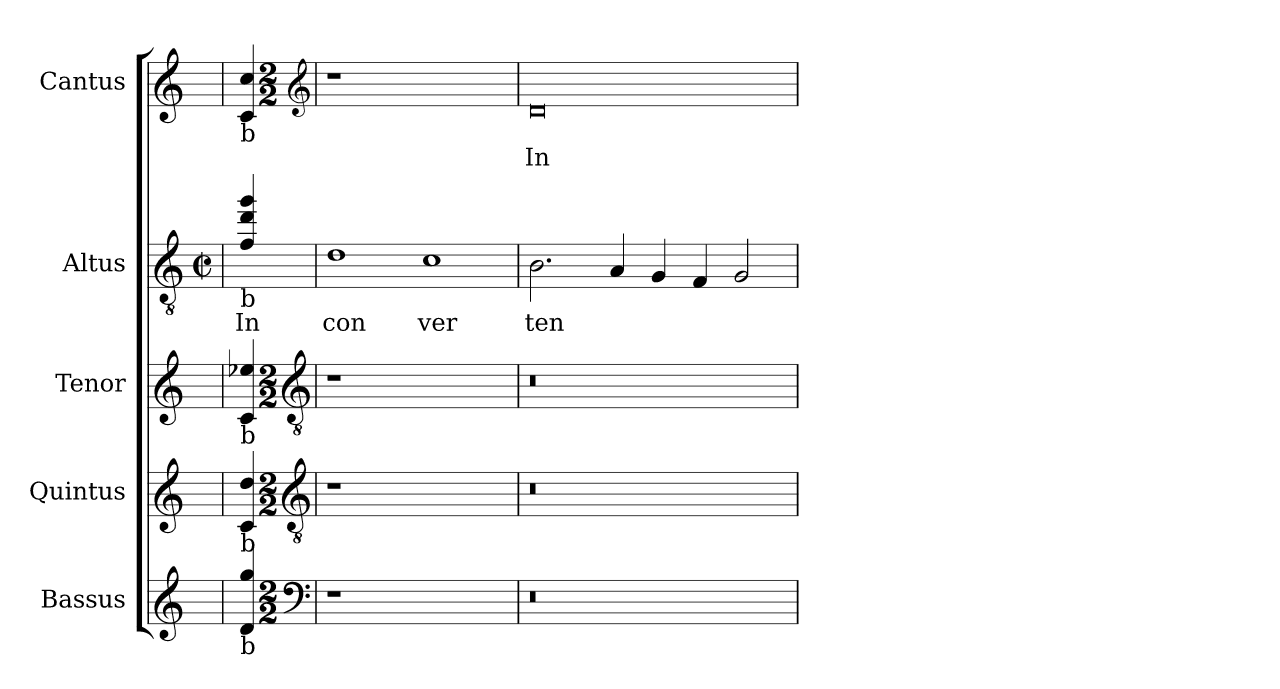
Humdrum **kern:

**kern	**kern	**kern	**kern	**text	**kern	**text
*part5	*part4	*part3	*part2	*part2	*part1	*part1
*staff5	*staff4	*staff3	*staff2	*staff2	*staff1	*staff1
*I"Bassus	*I"Quintus	*I"Tenor	*I"Altus	*	*I"Cantus	*
!!LO:PB:g=z
*stria5	*stria5	*stria5	*stria5	*	*stria5	*
*	*	*	*clefGv2	*	*	*
*	*	*	*M2/2	*	*	*
*	*	*	*met(c|)	*	*	*
=1	=1	=1	=1	=1!	=1!	=1!
!	!	!	!	!	!LO:TX:b:t=b	!
!	!	!	!LO:TX:b:t=b	!	!	!
!	!	!LO:TX:b:t=b	!	!	!	!
!	!LO:TX:b:t=b	!	!	!	!	!
!LO:TX:b:t=b	!	!	!	!	!	!
!	!	!	!	!LO:LY:b:cj	!	!
4gg/ 4d/	4dd/ 4c/	4ee-X/ 4c/	4gg/ 4f/ 4dd	In	4cc/ 4c/	.
*clefF4	*clefGv2	*clefGv2	*	*	*clefG2	*
*M2/2	*M2/2	*M2/2	*	*	*M2/2	*
*met(c|)	*met(c|)	*met(c|)	*	*	*met(c|)	*
=2	=2	=2	=2	=2	=2	=2
!	!	!	!	!LO:LY:b:cj	!	!
1r	1r	1r	1d	con	1r	.
!	!	!	!	!LO:LY:b:cj	!	!
1ryy	1ryy	1ryy	1c	ver	1ryy	.
=3	=3	=3	=3	=3	=3	=3
!	!	!	!	!LO:LY:b	!	!LO:LY:b:cj
0r	0r	0r	2.B\	ten	0d	In
.	.	.	4A/	.	.	.
.	.	.	4G/	.	.	.
.	.	.	4F/	.	.	.
.	.	.	[<2G/	.	.	.
=	=	=	=	=	=	=
*-	*-	*-	*-	*-	*-	*-
